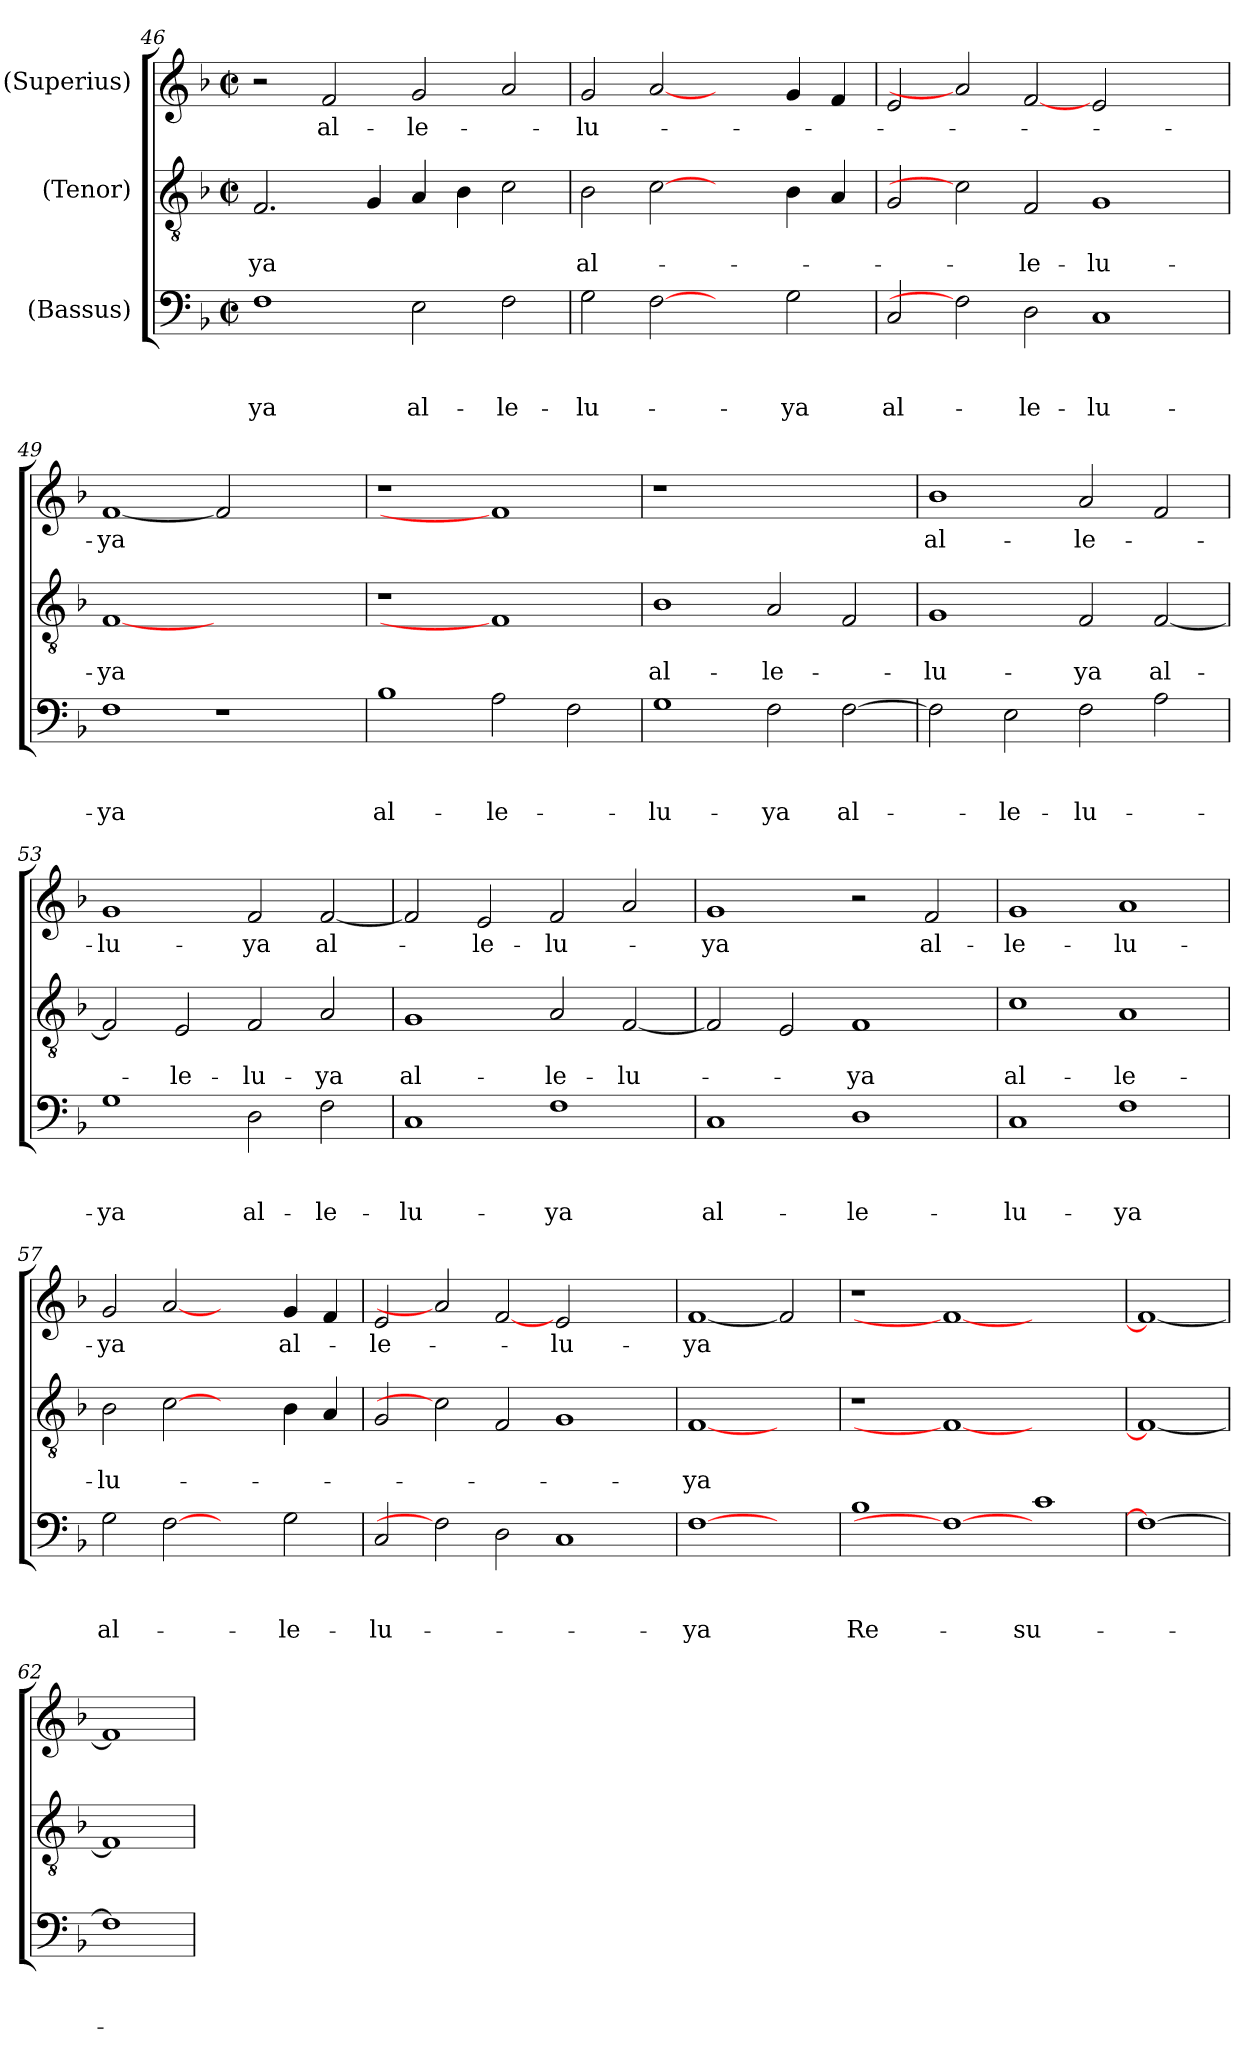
**kern	**text	**text	**text	**kern	**text	**text	**kern	**text
*part3	*part3	*part3	*part3	*part2	*part2	*part2	*part1	*part1
*staff3	*staff3	*staff3	*staff3	*staff2	*staff2	*staff2	*staff1	*staff1
*I"(Bassus)	*	*	*	*I"(Tenor)	*	*	*I"(Superius)	*
*clefF4	*	*	*	*clefGv2	*	*	*clefG2	*
*k[b-]	*	*	*	*k[b-]	*	*	*k[b-]	*
*F:	*	*	*	*F:	*	*	*F:	*
*M2/2	*	*	*	*M2/2	*	*	*M2/2	*
*met(c|)	*	*	*	*met(c|)	*	*	*met(c|)	*
=46	=46	=46	=46	=46	=46	=46	=46	=46
!	!	!	!LO:LY:b	!	!	!LO:LY:b	!	!
1F	.	.	-ya	2.F/	.	-ya	2r	.
!	!	!	!	!	!	!	!	!LO:LY:b
.	.	.	.	.	.	.	2f/	al-
.	.	.	.	4G/	.	.	.	.
!	!	!	!LO:LY:b	!	!	!	!	!LO:LY:b
2E\	.	.	al-	4A/	.	.	2g/	-le-
.	.	.	.	4B-\	.	.	.	.
!	!	!	!LO:LY:b	!	!	!	!	!
2F\	.	.	-le-	2c\	.	.	2a/	.
=47	=47	=47	=47	=47	=47	=47	=47	=47
!	!	!	!LO:LY:b	!	!	!LO:LY:b	!	!LO:LY:b
2G\	.	.	-lu-	2B-\	.	al-	2g/	-lu-
[2F	.	.	.	[2c	.	.	[2a	.
2ryy	.	.	.	2ryy	.	.	2ryy	.
!	!	!	!LO:LY:b	!	!	!	!	!
2G\	.	.	-ya	4B-\	.	.	4g/	.
.	.	.	.	4A/	.	.	4f/	.
!!LO:PB:g=z
=48	=48	=48	=48	=48	=48	=48	=48	=48
!	!	!	!LO:LY:b	!	!	!	!	!
2C/	.	.	al-	2G/	.	.	2e/	.
2F]	.	.	.	2c]	.	.	2a]	.
!	!	!	!LO:LY:b	!	!	!LO:LY:b	!	!
2D\	.	.	-le-	2F/	.	-le-	[2f	.
!	!	!	!LO:LY:b	!	!	!LO:LY:b:rj	!	!
1C	.	.	-lu-	1G	.	-lu-	2e/	.
.	.	.	.	.	.	.	2ryy	.
=49	=49	=49	=49	=49	=49	=49	=49	=49
!	!	!	!LO:LY:b	!	!	!LO:LY:b	!	!LO:LY:b
1F	.	.	-ya	[1F	.	-ya	[1f	-ya
1r	.	.	.	1ryy	.	.	2f]	.
.	.	.	.	.	.	.	2ryy	.
=50	=50	=50	=50	=50	=50	=50	=50	=50
!	!	!	!LO:LY:b	!	!	!	!	!
1B-	.	.	al-	1r	.	.	1r	.
!	!	!	!LO:LY:b	!	!	!	!	!
2A\	.	.	-le-	1F]	.	.	1f]	.
2F\	.	.	.	.	.	.	.	.
=51	=51	=51	=51	=51	=51	=51	=51	=51
!	!	!	!LO:LY:b	!	!	!LO:LY:b	!	!
1G	.	.	-lu-	1B-	.	al-	1r	.
!	!	!	!LO:LY:b	!	!	!LO:LY:b	!	!
2F\	.	.	-ya	2A/	.	-le-	1ryy	.
!	!	!	!LO:LY:b	!	!	!	!	!
[>2F\	.	.	al-	2F/	.	.	.	.
=52	=52	=52	=52	=52	=52	=52	=52	=52
!	!	!	!	!	!	!LO:LY:b	!	!LO:LY:b:rj
2F\]	.	.	.	1G	.	-lu-	1b-	al-
!	!	!	!LO:LY:b	!	!	!	!	!
2E\	.	.	-le-	.	.	.	.	.
!	!	!	!LO:LY:b	!	!	!LO:LY:b	!	!LO:LY:b
2F\	.	.	-lu-	2F/	.	-ya	2a/	-le-
!	!	!	!	!	!	!LO:LY:b	!	!
2A\	.	.	.	[<2F/	.	al-	2f/	.
=53	=53	=53	=53	=53	=53	=53	=53	=53
!	!	!	!LO:LY:b	!	!	!	!	!LO:LY:b:rj
1G	.	.	-ya	2F/]	.	.	1g	-lu-
!	!	!	!	!	!	!LO:LY:b	!	!
.	.	.	.	2E/	.	-le-	.	.
!	!	!	!LO:LY:b	!	!	!LO:LY:b	!	!LO:LY:b
2D\	.	.	al-	2F/	.	-lu-	2f/	-ya
!	!	!	!LO:LY:b	!	!	!LO:LY:b	!	!LO:LY:b
2F\	.	.	-le-	2A/	.	-ya	[<2f/	al-
!!LO:LB:g=z
=54	=54	=54	=54	=54	=54	=54	=54	=54
!	!	!	!LO:LY:b	!	!	!LO:LY:b	!	!
1C	.	.	-lu-	1G	.	al-	2f/]	.
!	!	!	!	!	!	!	!	!LO:LY:b
.	.	.	.	.	.	.	2e/	-le-
!	!	!	!LO:LY:b	!	!	!LO:LY:b	!	!LO:LY:b
1F	.	.	-ya	2A/	.	-le-	2f/	-lu-
!	!	!	!	!	!	!LO:LY:b	!	!
.	.	.	.	[<2F/	.	-lu-	2a/	.
=55	=55	=55	=55	=55	=55	=55	=55	=55
!	!	!	!LO:LY:b	!	!	!	!	!LO:LY:b
1C	.	.	al-	2F/]	.	.	1g	-ya
.	.	.	.	2E/	.	.	.	.
!	!	!	!LO:LY:b	!	!	!LO:LY:b	!	!
1D	.	.	-le-	1F	.	-ya	2r	.
!	!	!	!	!	!	!	!	!LO:LY:b
.	.	.	.	.	.	.	2f/	al-
=56	=56	=56	=56	=56	=56	=56	=56	=56
!	!	!	!LO:LY:b	!	!	!LO:LY:b	!	!LO:LY:b
1C	.	.	-lu-	1c	.	al-	1g	-le-
!	!	!	!LO:LY:b	!	!	!LO:LY:b	!	!LO:LY:b
1F	.	.	-ya	1A	.	-le-	1a	-lu-
=57	=57	=57	=57	=57	=57	=57	=57	=57
!	!	!	!LO:LY:b	!	!	!LO:LY:b	!	!LO:LY:b
2G\	.	.	al-	2B-\	.	-lu-	2g/	-ya
[2F	.	.	.	[2c	.	.	[2a	.
2ryy	.	.	.	2ryy	.	.	2ryy	.
!	!	!	!LO:LY:b	!	!	!	!	!LO:LY:b
2G\	.	.	-le-	4B-\	.	.	4g/	al-
.	.	.	.	4A/	.	.	4f/	.
=58	=58	=58	=58	=58	=58	=58	=58	=58
!	!	!	!LO:LY:b	!	!	!	!	!LO:LY:b
2C/	.	.	-lu-	2G/	.	.	2e/	-le-
2F]	.	.	.	2c]	.	.	2a]	.
2D\	.	.	.	2F/	.	.	[2f	.
!	!	!	!	!	!	!	!	!LO:LY:b
1C	.	.	.	1G	.	.	2e/	-lu-
.	.	.	.	.	.	.	2ryy	.
=59	=59	=59	=59	=59	=59	=59	=59	=59
!	!	!	!LO:LY:b	!	!	!LO:LY:b	!	!LO:LY:b
[1F	.	.	-ya	[1F	.	-ya	[1f	-ya
2ryy	.	.	.	2ryy	.	.	2f]	.
!!LO:LB:g=z
=60	=60	=60	=60	=60	=60	=60	=60	=60
!	!	!	!LO:LY:b	!	!	!	!	!
1B-	.	.	Re-	1r	.	.	1r	.
1F_	.	.	.	1F_	.	.	1f_	.
!	!	!	!LO:LY:b	!	!	!	!	!
1c	.	.	-su-	1ryy	.	.	1ryy	.
=61	=61	=61	=61	=61	=61	=61	=61	=61
1F_	.	.	.	1F_	.	.	1f_	.
=62	=62	=62	=62	=62	=62	=62	=62	=62
1F]	.	.	.	1F]	.	.	1f]	.
=	=	=	=	=	=	=	=	=
*-	*-	*-	*-	*-	*-	*-	*-	*-
